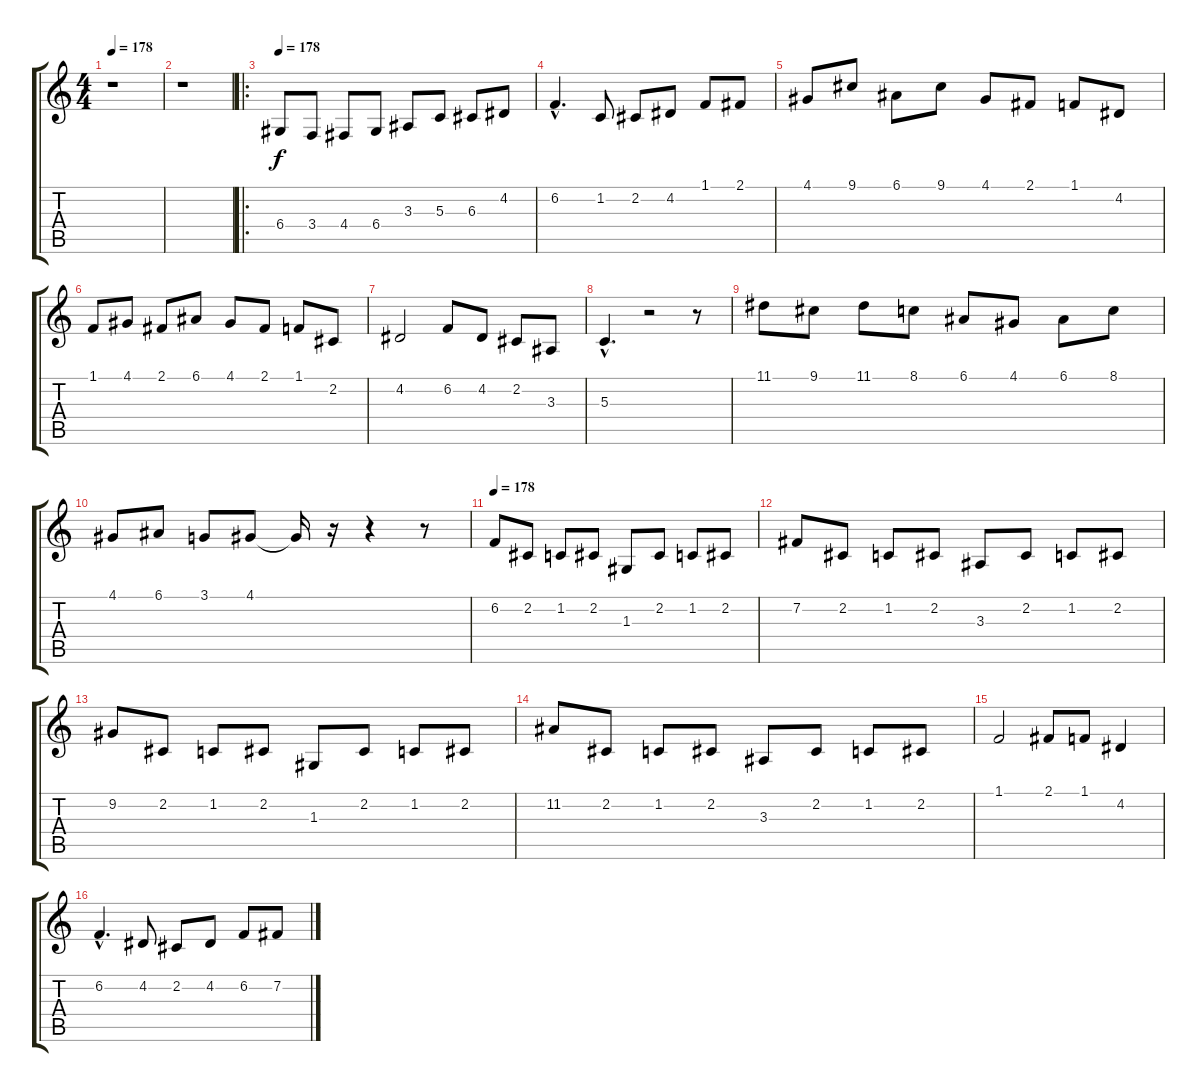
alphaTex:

\track "" {instrument churchorgan}
\staff {score tabs}
\tuning (E4 B3 G3 D3 A2 D2) {hide}
\ts (4 4)
\tempo 178
\clef g2
\ks c
r.1{dy f} |
r.1 |
\ro
\tempo 178
6.4.8{volume 13} 3.4.8 4.4.8 6.4.8 3.3.8 5.3.8 6.3.8 4.2.8 |
6.2{hac}.4{d} 1.2.8 2.2.8 4.2.8 1.1.8 2.1.8 |
4.1.8 9.1.8 6.1.8 9.1.8 4.1.8 2.1.8 1.1.8 4.2.8 |
1.1.8 4.1.8 2.1.8 6.1.8 4.1.8 2.1.8 1.1.8 2.2.8 |
4.2.2 6.2.8 4.2.8 2.2.8 3.3.8 |
5.3{hac}.4{d} r.2 r.8 |
11.1.8 9.1.8 11.1.8 8.1.8 6.1.8 4.1.8 6.1.8 8.1.8 |
4.1.8 6.1.8 3.1.8 4.1.8 4.1{t}.16 r.16 r.4 r.8 |
\tempo 178
6.2.8 2.2.8 1.2.8 2.2.8 1.3.8 2.2.8 1.2.8 2.2.8 |
7.2.8 2.2.8 1.2.8 2.2.8 3.3.8 2.2.8 1.2.8 2.2.8 |
9.2.8 2.2.8 1.2.8 2.2.8 1.3.8 2.2.8 1.2.8 2.2.8 |
11.2.8 2.2.8 1.2.8 2.2.8 3.3.8 2.2.8 1.2.8 2.2.8 |
1.1.2 2.1.8 1.1.8 4.2.4 |
6.2{hac}.4{d} 4.2.8 2.2.8 4.2.8 6.2.8 7.2.8
